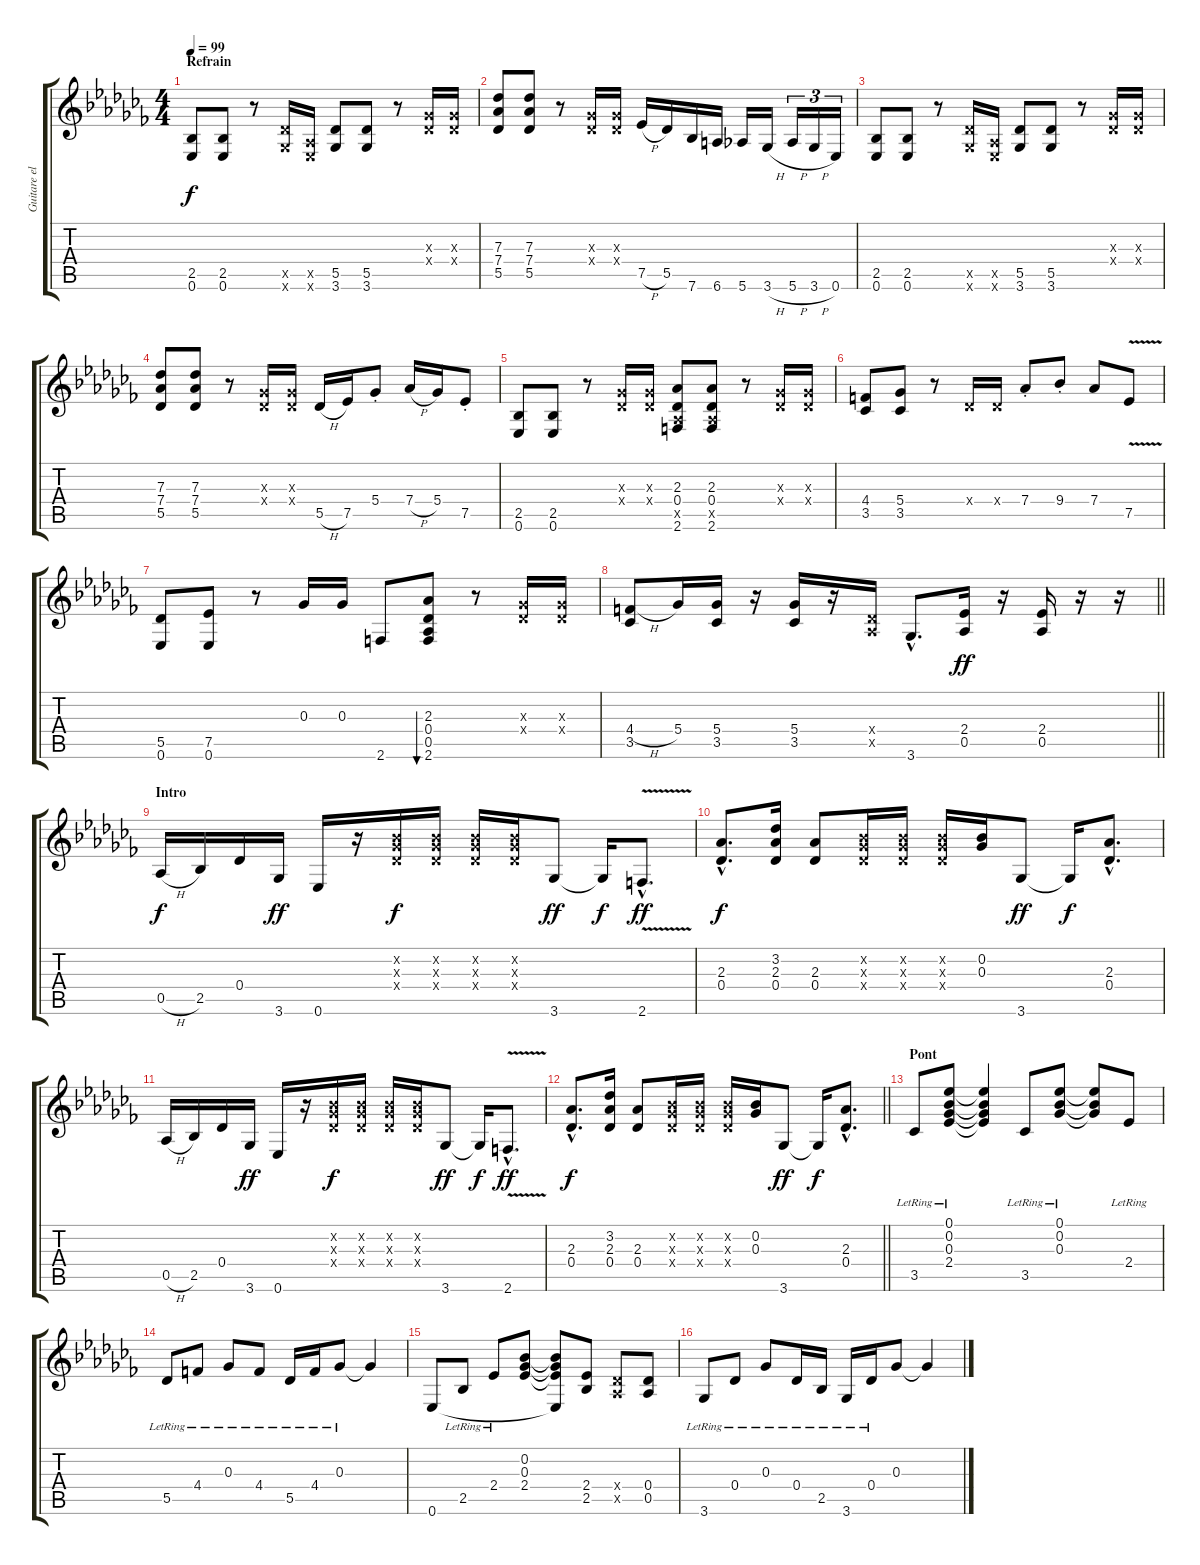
\track ("Guitare electrique 1" "Guitare el") {instrument distortionguitar}
\staff {score tabs}
\tuning (Eb4 Bb3 Gb3 Db3 Ab2 Eb2) {hide}
\ts (4 4)
\section ("" "Refrain")
\tempo 99
\clef g2
\ks cb
(2.5 0.6).8{dy f} (2.5 0.6).8 r.8 (5.5{x} 3.6{x}).16 (0.5{x} 0.6{x}).16 (5.5 3.6).8 (5.5 3.6).8 r.8 (0.3{x} 0.4{x}).16 (0.3{x} 0.4{x}).16 |
(7.3 7.4 5.5).8 (7.3 7.4 5.5).8 r.8 (0.3{x} 0.4{x}).16 (0.3{x} 0.4{x}).16 7.5{h}.16 5.5.16 7.6.16 6.6.16 5.6.16 3.6{h}.16 5.6{h}.16{tu (3 2)} 3.6{h}.16{tu (3 2)} 0.6.16{tu (3 2)} |
(2.5 0.6).8 (2.5 0.6).8 r.8 (5.5{x} 3.6{x}).16 (0.5{x} 0.6{x}).16 (5.5 3.6).8 (5.5 3.6).8 r.8 (0.3{x} 0.4{x}).16 (0.3{x} 0.4{x}).16 |
(7.3 7.4 5.5).8 (7.3 7.4 5.5).8 r.8 (0.3{x} 0.4{x}).16 (0.3{x} 0.4{x}).16 5.5{h}.16 7.5.16 5.4{st}.8 7.4{h}.16 5.4.16 7.5{st}.8 |
(2.5 0.6).8 (2.5 0.6).8 r.8 (0.3{x} 0.4{x}).16 (0.3{x} 0.4{x}).16 (2.3 0.4 0.5{x} 2.6).8 (2.3 0.4 0.5{x} 2.6).8 r.8 (0.3{x} 0.4{x}).16 (0.3{x} 0.4{x}).16 |
(4.4 3.5).8 (5.4 3.5).8 r.8 0.4{x}.16 0.4{x}.16 7.4{st}.8 9.4{st}.8 7.4.8 7.5{v}.8 |
(5.5 0.6).8 (7.5 0.6).8 r.8 0.3.16 0.3.16 2.6.8 (2.3 0.4 0.5 2.6).8{bu 60} r.8 (0.3{x} 0.4{x}).16 (0.3{x} 0.4{x}).16 |
\barLineRight lightlight
(4.4{h} 3.5).8 5.4.16 (5.4 3.5).16 r.16 (5.4 3.5).16 r.16 (0.4{x} 0.5{x}).16 3.6{hac}.8{d} (2.4 0.5).16{dy ff} r.16 (2.4 0.5).16 r.16 r.16 |
\section ("" "Intro")
0.5{h}.16{dy f} 2.5.16 0.4.16 3.6.16{dy ff} 0.6.16 r.16 (0.2{x} 0.3{x} 0.4{x}).16{dy f} (0.2{x} 0.3{x} 0.4{x}).16 (0.2{x} 0.3{x} 0.4{x}).16 (0.2{x} 0.3{x} 0.4{x}).16 3.6.8{dy ff} 3.6{t}.16{dy f} 2.6{v hac}.8{d dy ff} |
(2.3{hac} 0.4{hac}).8{d dy f} (3.2 2.3 0.4).16 (2.3 0.4).8 (0.2{x} 0.3{x} 0.4{x}).16 (0.2{x} 0.3{x} 0.4{x}).16 (0.2{x} 0.3{x} 0.4{x}).16 (0.2 0.3).16 3.6.8{dy ff} 3.6{t}.16{dy f} (2.3{hac} 0.4{hac}).8{d} |
0.5{h}.16 2.5.16 0.4.16 3.6.16{dy ff} 0.6.16 r.16 (0.2{x} 0.3{x} 0.4{x}).16{dy f} (0.2{x} 0.3{x} 0.4{x}).16 (0.2{x} 0.3{x} 0.4{x}).16 (0.2{x} 0.3{x} 0.4{x}).16 3.6.8{dy ff} 3.6{t}.16{dy f} 2.6{v hac}.8{d dy ff} |
\barLineRight lightlight
(2.3{hac} 0.4{hac}).8{d dy f} (3.2 2.3 0.4).16 (2.3 0.4).8 (0.2{x} 0.3{x} 0.4{x}).16 (0.2{x} 0.3{x} 0.4{x}).16 (0.2{x} 0.3{x} 0.4{x}).16 (0.2 0.3).16 3.6.8{dy ff} 3.6{t}.16{dy f} (2.3{hac} 0.4{hac}).8{d} |
\section ("" "Pont")
3.5{lr}.8 (0.1 0.2 0.3 2.4{lr}).8 (0.1{t} 0.2{t} 0.3{t} 2.4{t}).4 3.5{lr}.8 (0.1{lr} 0.2{lr} 0.3{lr}).8 (0.1{t} 0.2{t} 0.3{t}).8 2.4{lr}.8 |
5.5{lr}.8 4.4{lr}.8 0.3{lr}.8 4.4{lr}.8 5.5{lr}.16 4.4{lr}.16 0.3{lr}.8 0.3{t}.4 |
0.6.8 2.5{lr}.8 2.4{lr}.8 (0.2 0.3 2.4).8 (0.2{t} 0.3{t} 2.4{t} 0.6{t}).8 (2.4 2.5).8 (0.4{x} 0.5{x}).8 (0.4 0.5).8 |
3.6{lr}.8 0.4{lr}.8 0.3{lr}.8 0.4{lr}.16 2.5{lr}.16 3.6{lr}.16 0.4{lr}.16 0.3.8 0.3{t}.4
